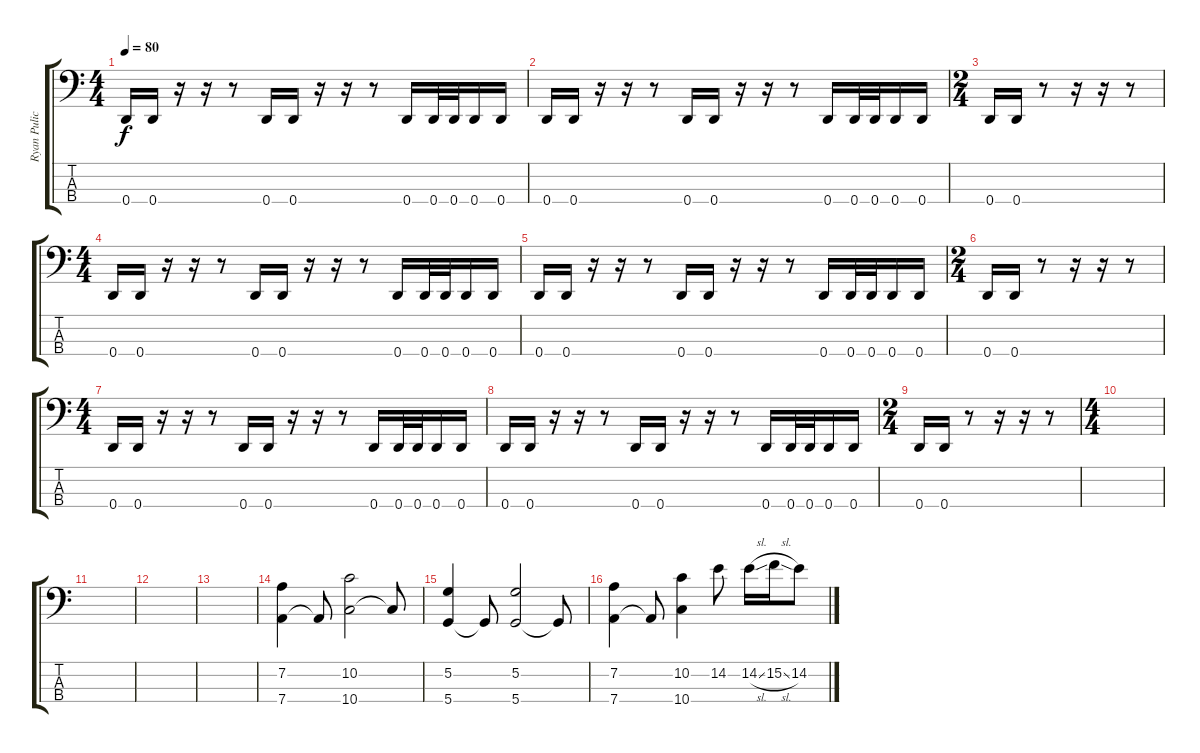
\track ("Ryan Pulice" "Ryan Pulic") {instrument electricbassfinger}
\staff {score tabs}
\tuning (G2 D2 A1 D1) {hide}
\ts (4 4)
\tempo 80
\clef f4
\ks c
0.4.16{dy f} 0.4.16 r.16 r.16 r.8 0.4.16 0.4.16 r.16 r.16 r.8 0.4.16 0.4.32 0.4.32 0.4.16 0.4.16 |
0.4.16 0.4.16 r.16 r.16 r.8 0.4.16 0.4.16 r.16 r.16 r.8 0.4.16 0.4.32 0.4.32 0.4.16 0.4.16 |
\ts (2 4)
0.4.16 0.4.16 r.8 r.16 r.16 r.8 |
\ts (4 4)
0.4.16 0.4.16 r.16 r.16 r.8 0.4.16 0.4.16 r.16 r.16 r.8 0.4.16 0.4.32 0.4.32 0.4.16 0.4.16 |
0.4.16 0.4.16 r.16 r.16 r.8 0.4.16 0.4.16 r.16 r.16 r.8 0.4.16 0.4.32 0.4.32 0.4.16 0.4.16 |
\ts (2 4)
0.4.16 0.4.16 r.8 r.16 r.16 r.8 |
\ts (4 4)
0.4.16 0.4.16 r.16 r.16 r.8 0.4.16 0.4.16 r.16 r.16 r.8 0.4.16 0.4.32 0.4.32 0.4.16 0.4.16 |
0.4.16 0.4.16 r.16 r.16 r.8 0.4.16 0.4.16 r.16 r.16 r.8 0.4.16 0.4.32 0.4.32 0.4.16 0.4.16 |
\ts (2 4)
0.4.16 0.4.16 r.8 r.16 r.16 r.8 |
\ts (4 4)
|
|
|
|
(7.2 7.4).4 7.4{t}.8 (10.2 10.4).2 10.4{t}.8 |
(5.2 5.4).4 5.4{t}.8 (5.2 5.4).2 5.4{t}.8 |
(7.2 7.4).4 7.4{t}.8 (10.2 10.4).4 14.2.8 14.2{sl}.16 15.2{sl}.16 14.2.8
